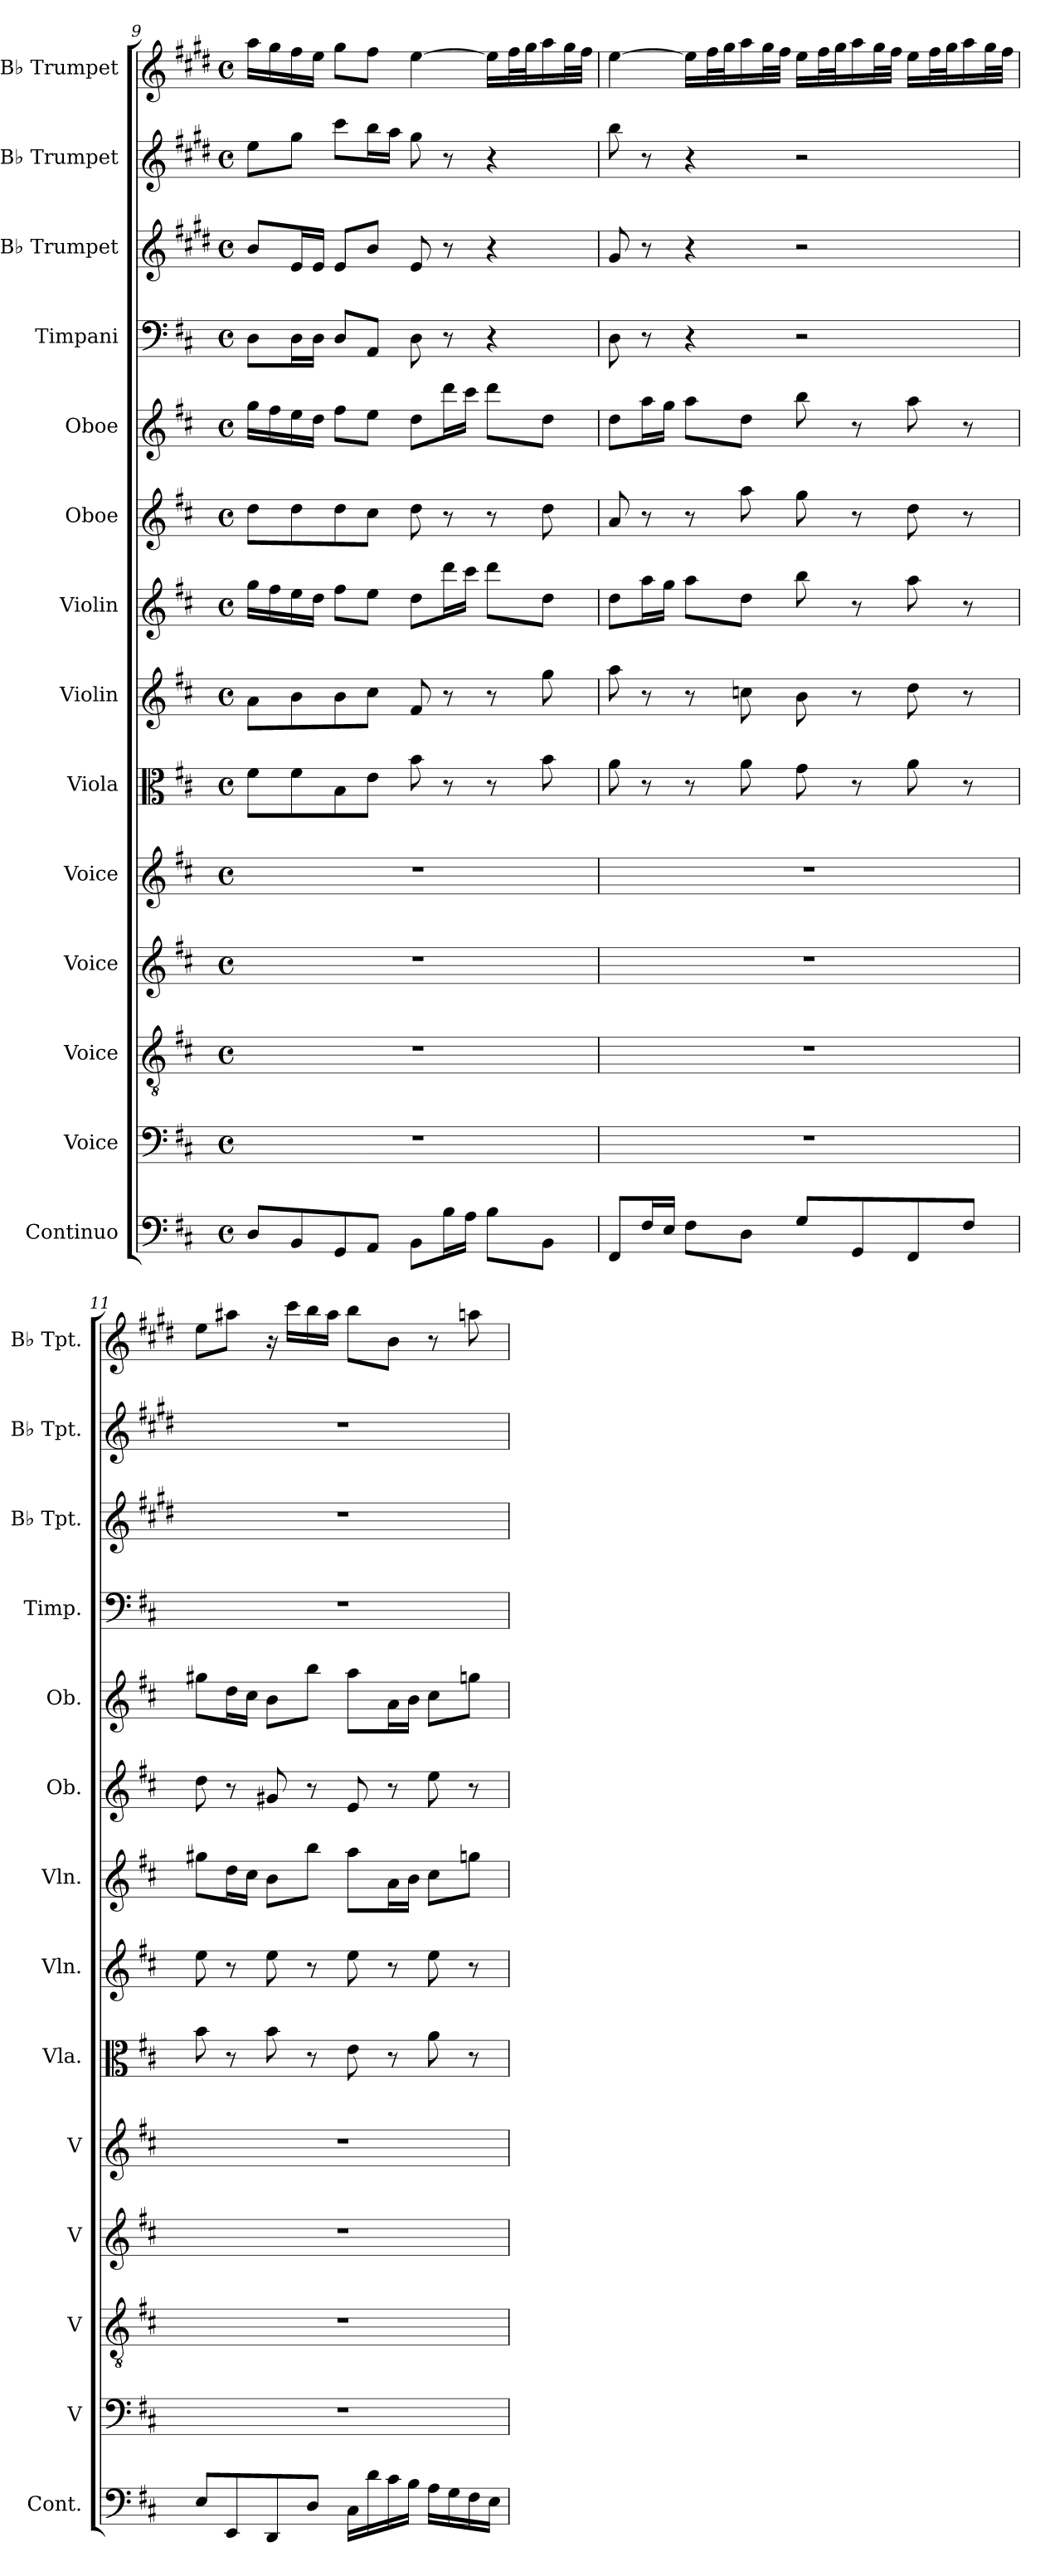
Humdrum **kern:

**kern	**kern	**kern	**kern	**kern	**kern	**kern	**kern	**kern	**kern	**kern	**kern	**kern	**kern
*part14	*part13	*part12	*part11	*part10	*part9	*part8	*part7	*part6	*part5	*part4	*part3	*part2	*part1
*staff14	*staff13	*staff12	*staff11	*staff10	*staff9	*staff8	*staff7	*staff6	*staff5	*staff4	*staff3	*staff2	*staff1
*I"Continuo	*I"Voice	*I"Voice	*I"Voice	*I"Voice	*I"Viola	*I"Violin	*I"Violin	*I"Oboe	*I"Oboe	*I"Timpani	*I"B♭ Trumpet	*I"B♭ Trumpet	*I"B♭ Trumpet
*I'Cont.	*I'V	*I'V	*I'V	*I'V	*I'Vla.	*I'Vln.	*I'Vln.	*I'Ob.	*I'Ob.	*I'Timp.	*I'B♭ Tpt.	*I'B♭ Tpt.	*I'B♭ Tpt.
!!LO:PB:g=z
*clefF4	*clefF4	*clefGv2	*clefG2	*clefG2	*clefC3	*clefG2	*clefG2	*clefG2	*clefG2	*clefF4	*clefG2	*clefG2	*clefG2
*ITrd7c12	*	*	*	*	*	*	*	*	*	*	*ITrd1c2	*ITrd1c2	*ITrd1c2
*k[f#c#]	*k[f#c#]	*k[f#c#]	*k[f#c#]	*k[f#c#]	*k[f#c#]	*k[f#c#]	*k[f#c#]	*k[f#c#]	*k[f#c#]	*k[f#c#]	*k[f#c#]	*k[f#c#]	*k[f#c#]
*M4/4	*M4/4	*M4/4	*M4/4	*M4/4	*M4/4	*M4/4	*M4/4	*M4/4	*M4/4	*M4/4	*M4/4	*M4/4	*M4/4
*met(c)	*met(c)	*met(c)	*met(c)	*met(c)	*met(c)	*met(c)	*met(c)	*met(c)	*met(c)	*met(c)	*met(c)	*met(c)	*met(c)
=9	=9	=9	=9	=9	=9	=9	=9	=9	=9	=9	=9	=9	=9
8DD/L	1r	1r	1r	1r	8f#\L	8a\L	16gg\LL	8dd\L	16gg\LL	8D\L	8a/L	8dd\L	16gg\LL
.	.	.	.	.	.	.	16ff#\	.	16ff#\	.	.	.	16ff#\
8BBB/	.	.	.	.	8f#\	8b\	16ee\	8dd\	16ee\	16D\L	16d/L	8ff#\J	16ee\
.	.	.	.	.	.	.	16dd\JJ	.	16dd\JJ	16D\JJ	16d/JJ	.	16dd\JJ
8GGG/	.	.	.	.	8B\	8b\	8ff#\L	8dd\	8ff#\L	8D/L	8d/L	8bb\L	8ff#\L
8AAA/J	.	.	.	.	8e\J	8cc#\J	8ee\J	8cc#\J	8ee\J	8AA/J	8a/J	16aa\L	8ee\J
.	.	.	.	.	.	.	.	.	.	.	.	16gg\JJ	.
8BBB\L	.	.	.	.	8b\	8f#/	8dd\L	8dd\	8dd\L	8D\	8d/	8ff#\	[4dd\
16BB\L	.	.	.	.	8r	8r	16ddd\L	8r	16ddd\L	8r	8r	8r	.
16AA\JJ	.	.	.	.	.	.	16ccc#\JJ	.	16ccc#\JJ	.	.	.	.
8BB\L	.	.	.	.	8r	8r	8ddd\L	8r	8ddd\L	4r	4r	4r	16dd\LL]
.	.	.	.	.	.	.	.	.	.	.	.	.	32ee\L
.	.	.	.	.	.	.	.	.	.	.	.	.	32ff#\J
8BBB\J	.	.	.	.	8b\	8gg\	8dd\J	8dd\	8dd\J	.	.	.	16gg\
.	.	.	.	.	.	.	.	.	.	.	.	.	32ff#\L
.	.	.	.	.	.	.	.	.	.	.	.	.	32ee\JJJ
=10	=10	=10	=10	=10	=10	=10	=10	=10	=10	=10	=10	=10	=10
8FFF#/L	1r	1r	1r	1r	8a\	8aa\	8dd\L	8a/	8dd\L	8D\	8f#/	8aa\	[4dd\
16FF#/L	.	.	.	.	8r	8r	16aa\L	8r	16aa\L	8r	8r	8r	.
16EE/JJ	.	.	.	.	.	.	16gg\JJ	.	16gg\JJ	.	.	.	.
8FF#\L	.	.	.	.	8r	8r	8aa\L	8r	8aa\L	4r	4r	4r	16dd\LL]
.	.	.	.	.	.	.	.	.	.	.	.	.	32ee\L
.	.	.	.	.	.	.	.	.	.	.	.	.	32ff#\J
8DD\J	.	.	.	.	8a\	8ccn\	8dd\J	8aa\	8dd\J	.	.	.	16gg\
.	.	.	.	.	.	.	.	.	.	.	.	.	32ff#\L
.	.	.	.	.	.	.	.	.	.	.	.	.	32ee\JJJ
8GG/L	.	.	.	.	8g\	8b\	8bb\	8gg\	8bb\	2r	2r	2r	16dd\LL
.	.	.	.	.	.	.	.	.	.	.	.	.	32ee\L
.	.	.	.	.	.	.	.	.	.	.	.	.	32ff#\J
8GGG/	.	.	.	.	8r	8r	8r	8r	8r	.	.	.	16gg\
.	.	.	.	.	.	.	.	.	.	.	.	.	32ff#\L
.	.	.	.	.	.	.	.	.	.	.	.	.	32ee\JJJ
8FFF#/	.	.	.	.	8a\	8dd\	8aa\	8dd\	8aa\	.	.	.	16dd\LL
.	.	.	.	.	.	.	.	.	.	.	.	.	32ee\L
.	.	.	.	.	.	.	.	.	.	.	.	.	32ff#\J
8FF#/J	.	.	.	.	8r	8r	8r	8r	8r	.	.	.	16gg\
.	.	.	.	.	.	.	.	.	.	.	.	.	32ff#\L
.	.	.	.	.	.	.	.	.	.	.	.	.	32ee\JJJ
!!LO:PB:g=z
=11	=11	=11	=11	=11	=11	=11	=11	=11	=11	=11	=11	=11	=11
8EE/L	1r	1r	1r	1r	8b\	8ee\	8gg#X\L	8dd\	8gg#X\L	1r	1r	1r	8dd\L
8EEE/	.	.	.	.	8r	8r	16dd\L	8r	16dd\L	.	.	.	8gg#X\J
.	.	.	.	.	.	.	16cc#\JJ	.	16cc#\JJ	.	.	.	.
8DDD/	.	.	.	.	8b\	8ee\	8b\L	8g#X/	8b\L	.	.	.	16r
.	.	.	.	.	.	.	.	.	.	.	.	.	16bb\LL
8DD/J	.	.	.	.	8r	8r	8bb\J	8r	8bb\J	.	.	.	16aa\
.	.	.	.	.	.	.	.	.	.	.	.	.	16gg#\JJ
16CC#\LL	.	.	.	.	8e\	8ee\	8aa\L	8e/	8aa\L	.	.	.	8aa\L
16D\	.	.	.	.	.	.	.	.	.	.	.	.	.
16C#\	.	.	.	.	8r	8r	16a\L	8r	16a\L	.	.	.	8a\J
16BB\JJ	.	.	.	.	.	.	16b\JJ	.	16b\JJ	.	.	.	.
16AA\LL	.	.	.	.	8a\	8ee\	8cc#\L	8ee\	8cc#\L	.	.	.	8r
16GG\	.	.	.	.	.	.	.	.	.	.	.	.	.
16FF#\	.	.	.	.	8r	8r	8ggn\J	8r	8ggn\J	.	.	.	8ggn\
16EE\JJ	.	.	.	.	.	.	.	.	.	.	.	.	.
=	=	=	=	=	=	=	=	=	=	=	=	=	=
*-	*-	*-	*-	*-	*-	*-	*-	*-	*-	*-	*-	*-	*-
